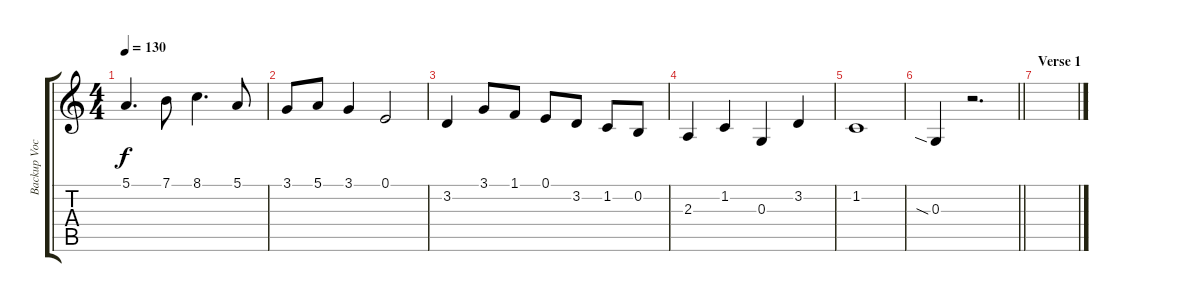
\track ("Backup Vocals" "Backup Voc") {instrument lead3calliope}
\staff {score tabs}
\tuning (E4 B3 G3 D3 A2 E2) {hide}
\ts (4 4)
\tempo 130
\clef g2
\ks c
5.1.4{d dy f} 7.1.8 8.1.4{d} 5.1.8 |
3.1.8 5.1.8 3.1.4 0.1.2 |
3.2.4 3.1.8 1.1.8 0.1.8 3.2.8 1.2.8 0.2.8 |
2.3.4 1.2.4 0.3.4 3.2.4 |
1.2.1 |
\barLineRight lightlight
0.3{sia}.4 r.2{d} |
\section ("" "Verse 1")
